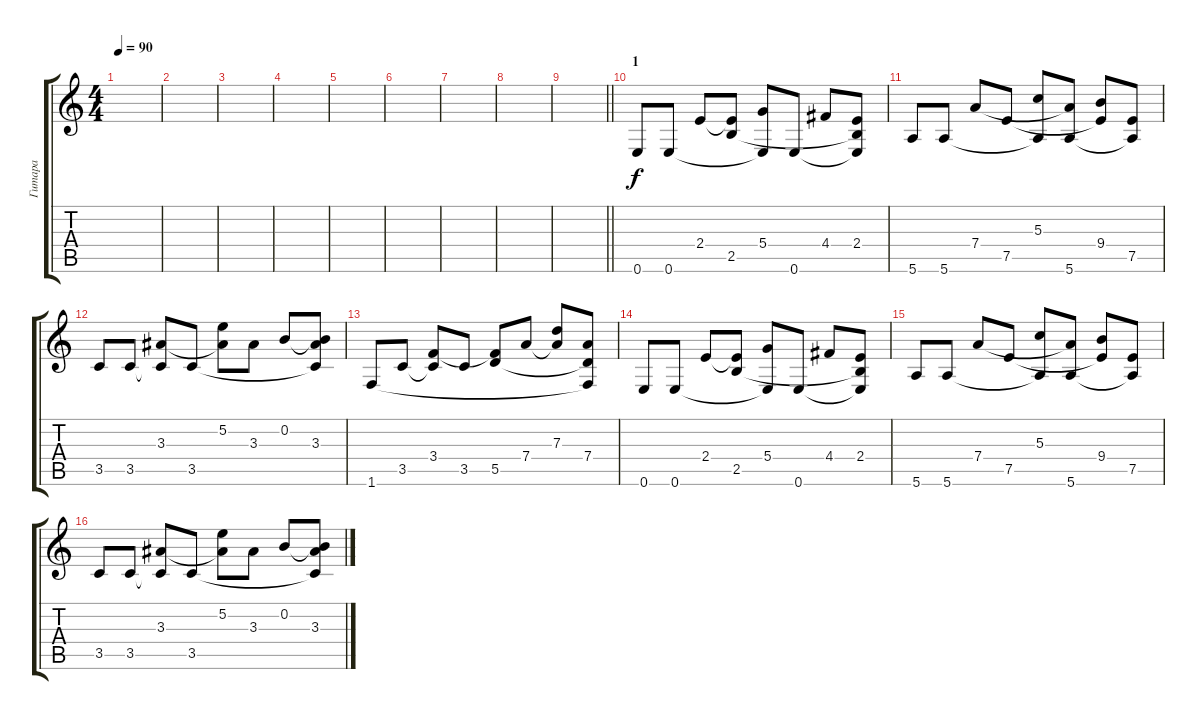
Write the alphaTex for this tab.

\track ("Гитара" "Гитара") {instrument distortionguitar}
\staff {score tabs}
\tuning (E4 B3 G3 D3 A2 E2) {hide}
\ts (4 4)
\tempo 90
\clef g2
\ks c
|
|
|
|
|
|
|
|
\barLineRight lightlight
|
\section ("" "1")
0.6.8 0.6.8 2.4.8 (2.4{t} 2.5).8 (5.4 0.6{t}).8 0.6.8 4.4.8 (2.4 2.5{t} 0.6{t}).8 |
5.6.8 5.6.8 7.4.8 7.5.8 (5.3 5.6{t}).8 (7.4{t} 5.6).8 (9.4 7.5{t}).8 (7.5 5.6{t}).8 |
3.5.8 3.5.8 (3.3 3.5{t}).8 3.5.8 (5.2 3.3{t}).8 3.3.8 0.2.8 (0.2{t} 3.3 3.5{t}).8 |
1.6.8 3.5.8 (3.4 3.5{t}).8 3.5.8 (3.4{t} 5.5).8 7.4.8 (7.3 7.4{t}).8 (7.4 5.5{t} 1.6{t}).8 |
0.6.8 0.6.8 2.4.8 (2.4{t} 2.5).8 (5.4 0.6{t}).8 0.6.8 4.4.8 (2.4 2.5{t} 0.6{t}).8 |
5.6.8 5.6.8 7.4.8 7.5.8 (5.3 5.6{t}).8 (7.4{t} 5.6).8 (9.4 7.5{t}).8 (7.5 5.6{t}).8 |
3.5.8 3.5.8 (3.3 3.5{t}).8 3.5.8 (5.2 3.3{t}).8 3.3.8 0.2.8 (0.2{t} 3.3 3.5{t}).8
